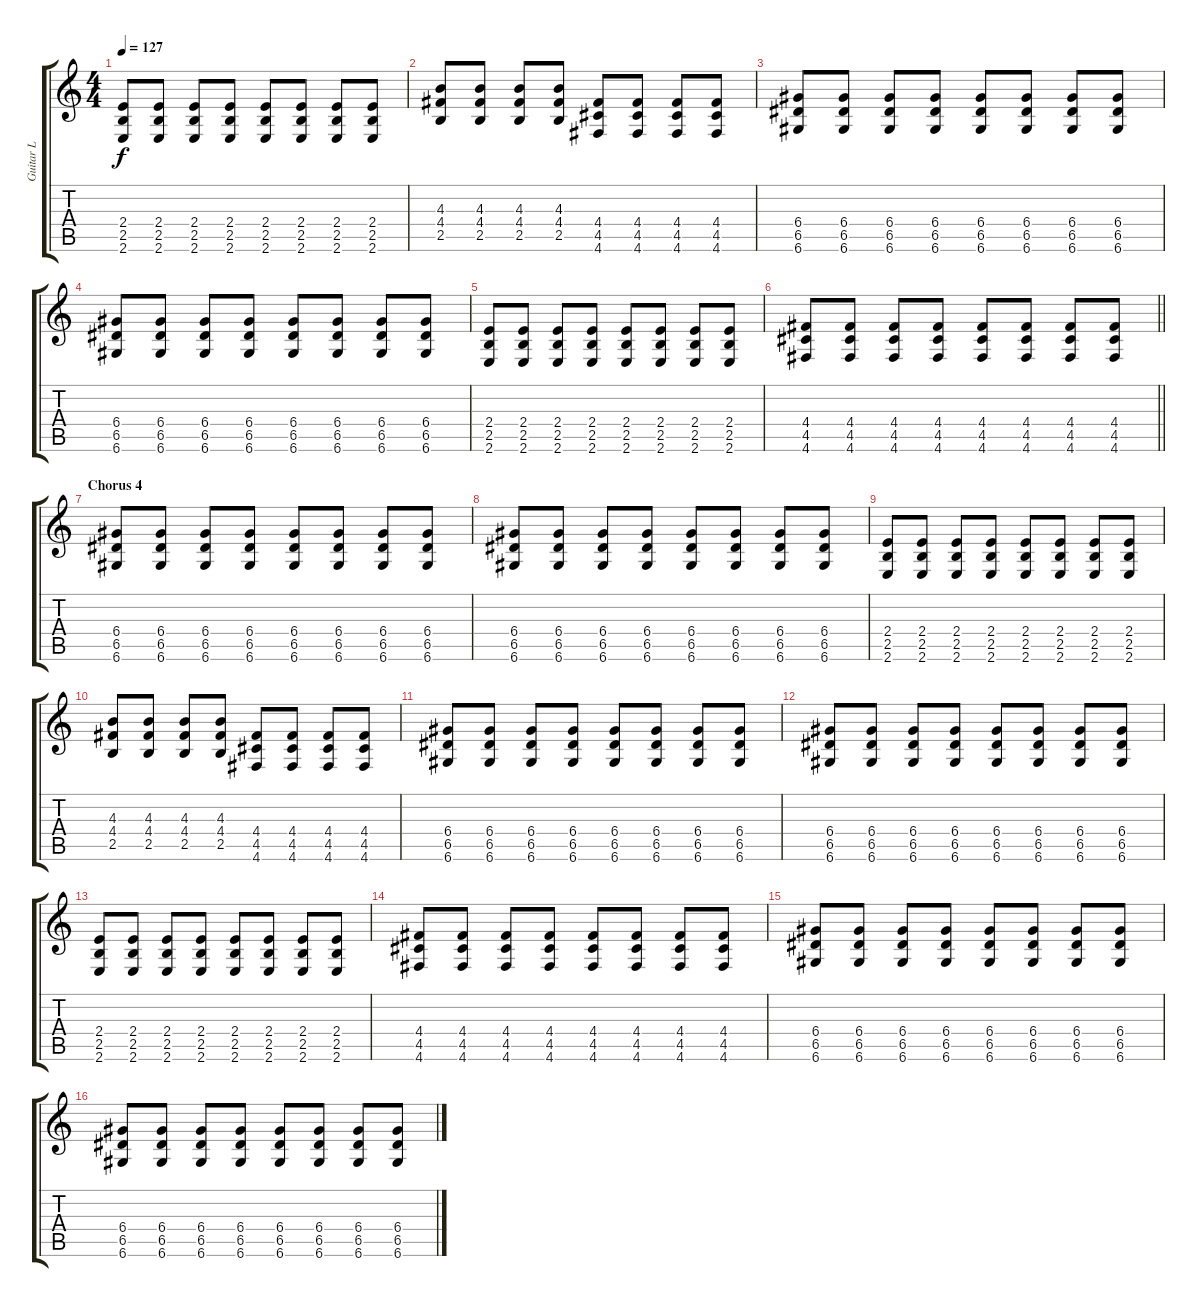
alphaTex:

\track ("Guitar L" "Guitar L") {instrument distortionguitar}
\staff {score tabs}
\tuning (E4 B3 G3 D3 A2 D2) {hide}
\ts (4 4)
\tempo 127
\clef g2
\ks c
(2.4 2.5 2.6).8{dy f} (2.4 2.5 2.6).8 (2.4 2.5 2.6).8 (2.4 2.5 2.6).8 (2.4 2.5 2.6).8 (2.4 2.5 2.6).8 (2.4 2.5 2.6).8 (2.4 2.5 2.6).8 |
(4.3 4.4 2.5).8 (4.3 4.4 2.5).8 (4.3 4.4 2.5).8 (4.3 4.4 2.5).8 (4.4 4.5 4.6).8 (4.4 4.5 4.6).8 (4.4 4.5 4.6).8 (4.4 4.5 4.6).8 |
(6.4 6.5 6.6).8 (6.4 6.5 6.6).8 (6.4 6.5 6.6).8 (6.4 6.5 6.6).8 (6.4 6.5 6.6).8 (6.4 6.5 6.6).8 (6.4 6.5 6.6).8 (6.4 6.5 6.6).8 |
(6.4 6.5 6.6).8 (6.4 6.5 6.6).8 (6.4 6.5 6.6).8 (6.4 6.5 6.6).8 (6.4 6.5 6.6).8 (6.4 6.5 6.6).8 (6.4 6.5 6.6).8 (6.4 6.5 6.6).8 |
(2.4 2.5 2.6).8 (2.4 2.5 2.6).8 (2.4 2.5 2.6).8 (2.4 2.5 2.6).8 (2.4 2.5 2.6).8 (2.4 2.5 2.6).8 (2.4 2.5 2.6).8 (2.4 2.5 2.6).8 |
\barLineRight lightlight
(4.4 4.5 4.6).8 (4.4 4.5 4.6).8 (4.4 4.5 4.6).8 (4.4 4.5 4.6).8 (4.4 4.5 4.6).8 (4.4 4.5 4.6).8 (4.4 4.5 4.6).8 (4.4 4.5 4.6).8 |
\section ("" "Chorus 4")
(6.4 6.5 6.6).8 (6.4 6.5 6.6).8 (6.4 6.5 6.6).8 (6.4 6.5 6.6).8 (6.4 6.5 6.6).8 (6.4 6.5 6.6).8 (6.4 6.5 6.6).8 (6.4 6.5 6.6).8 |
(6.4 6.5 6.6).8 (6.4 6.5 6.6).8 (6.4 6.5 6.6).8 (6.4 6.5 6.6).8 (6.4 6.5 6.6).8 (6.4 6.5 6.6).8 (6.4 6.5 6.6).8 (6.4 6.5 6.6).8 |
(2.4 2.5 2.6).8 (2.4 2.5 2.6).8 (2.4 2.5 2.6).8 (2.4 2.5 2.6).8 (2.4 2.5 2.6).8 (2.4 2.5 2.6).8 (2.4 2.5 2.6).8 (2.4 2.5 2.6).8 |
(4.3 4.4 2.5).8 (4.3 4.4 2.5).8 (4.3 4.4 2.5).8 (4.3 4.4 2.5).8 (4.4 4.5 4.6).8 (4.4 4.5 4.6).8 (4.4 4.5 4.6).8 (4.4 4.5 4.6).8 |
(6.4 6.5 6.6).8 (6.4 6.5 6.6).8 (6.4 6.5 6.6).8 (6.4 6.5 6.6).8 (6.4 6.5 6.6).8 (6.4 6.5 6.6).8 (6.4 6.5 6.6).8 (6.4 6.5 6.6).8 |
(6.4 6.5 6.6).8 (6.4 6.5 6.6).8 (6.4 6.5 6.6).8 (6.4 6.5 6.6).8 (6.4 6.5 6.6).8 (6.4 6.5 6.6).8 (6.4 6.5 6.6).8 (6.4 6.5 6.6).8 |
(2.4 2.5 2.6).8 (2.4 2.5 2.6).8 (2.4 2.5 2.6).8 (2.4 2.5 2.6).8 (2.4 2.5 2.6).8 (2.4 2.5 2.6).8 (2.4 2.5 2.6).8 (2.4 2.5 2.6).8 |
(4.4 4.5 4.6).8 (4.4 4.5 4.6).8 (4.4 4.5 4.6).8 (4.4 4.5 4.6).8 (4.4 4.5 4.6).8 (4.4 4.5 4.6).8 (4.4 4.5 4.6).8 (4.4 4.5 4.6).8 |
(6.4 6.5 6.6).8 (6.4 6.5 6.6).8 (6.4 6.5 6.6).8 (6.4 6.5 6.6).8 (6.4 6.5 6.6).8 (6.4 6.5 6.6).8 (6.4 6.5 6.6).8 (6.4 6.5 6.6).8 |
(6.4 6.5 6.6).8 (6.4 6.5 6.6).8 (6.4 6.5 6.6).8 (6.4 6.5 6.6).8 (6.4 6.5 6.6).8 (6.4 6.5 6.6).8 (6.4 6.5 6.6).8 (6.4 6.5 6.6).8
